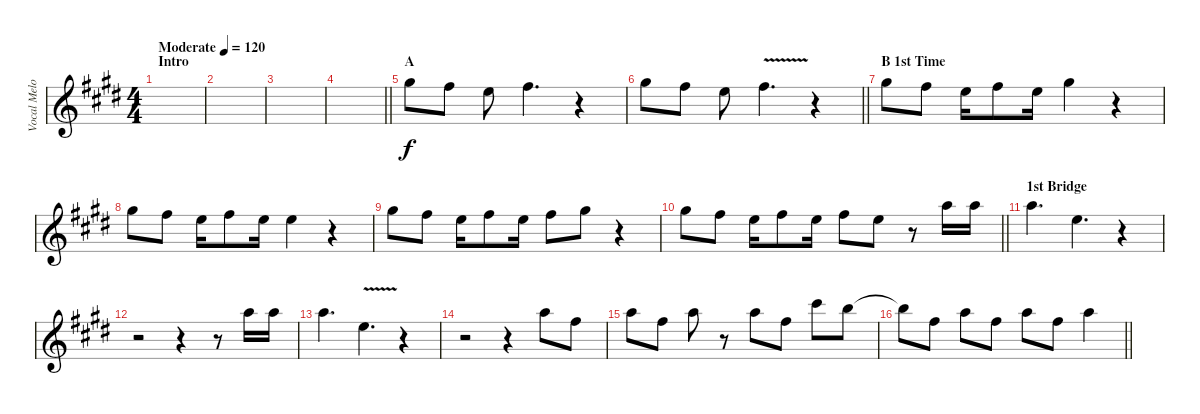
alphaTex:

\track ("Vocal Melody" "Vocal Melo") {instrument overdrivenguitar}
\staff {score}
\tuning (E4 B3 G3 D3 A2 E2) {hide}
\ts (4 4)
\section ("" "Intro")
\tempo (120 "Moderate")
\clef g2
\ks e
|
|
|
\barLineRight lightlight
|
\section ("" "A")
4.1.8 2.1.8 0.1.8 2.1.4{d} r.4 |
\barLineRight lightlight
4.1.8 2.1.8 0.1.8 2.1{v}.4{d} r.4 |
\section ("" "B 1st Time")
4.1.8 2.1.8 0.1.16 2.1.8 0.1.16 4.1.4 r.4 |
4.1.8 2.1.8 0.1.16 2.1.8 0.1.16 5.2.4 r.4 |
4.1.8 2.1.8 0.1.16 2.1.8 0.1.16 2.1.8 4.1.8 r.4 |
\barLineRight lightlight
4.1.8 2.1.8 0.1.16 2.1.8 0.1.16 2.1.8 5.2.8 r.8 5.1.16 5.1.16 |
\section ("" "1st Bridge")
5.1.4{d} 0.1.4{d} r.4 |
r.2 r.4 r.8 5.1.16 5.1.16 |
5.1.4{d} 0.1{v}.4{d} r.4 |
r.2 r.4 5.1.8 2.1.8 |
5.1.8 2.1.8 5.1.8 r.8 5.1.8 2.1.8 9.1.8 7.1.8 |
\barLineRight lightlight
7.1{t}.8 2.1.8 5.1.8 2.1.8 5.1.8 2.1.8 5.1.4
